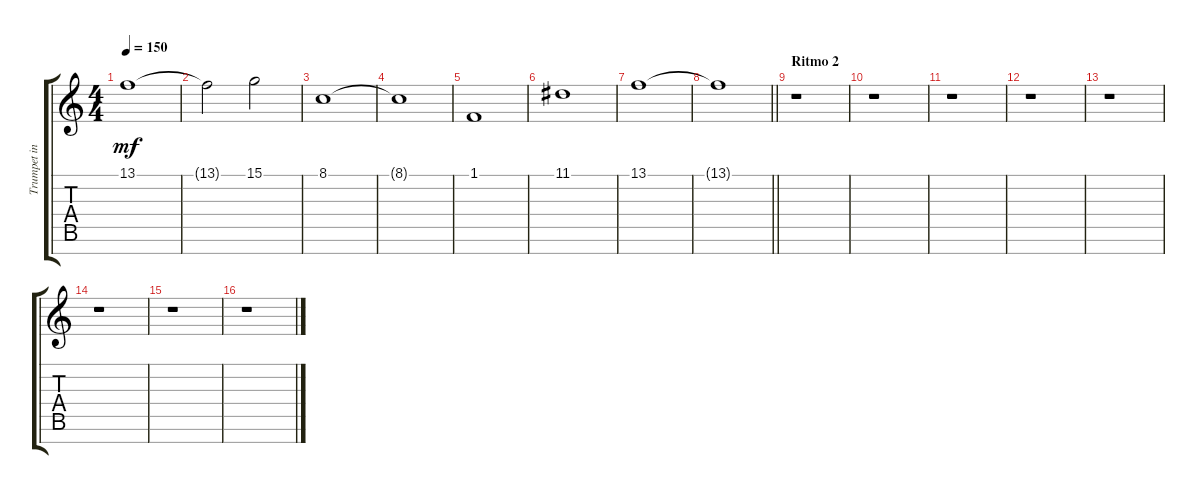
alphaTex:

\track ("Trumpet in F" "Trumpet in") {instrument stringensemble1}
\staff {score tabs}
\tuning (E4 B3 G3 D3 A2 E2 B1) {hide}
\ts (4 4)
\tempo 150
\clef g2
\ks c
13.1.1{dy mf} |
13.1{t}.2 15.1.2 |
8.1.1 |
8.1{t}.1 |
1.1.1 |
11.1.1 |
13.1.1 |
\barLineRight lightlight
13.1{t}.1 |
\section ("" "Ritmo 2")
r.1 |
r.1 |
r.1 |
r.1 |
r.1 |
r.1 |
r.1 |
r.1
